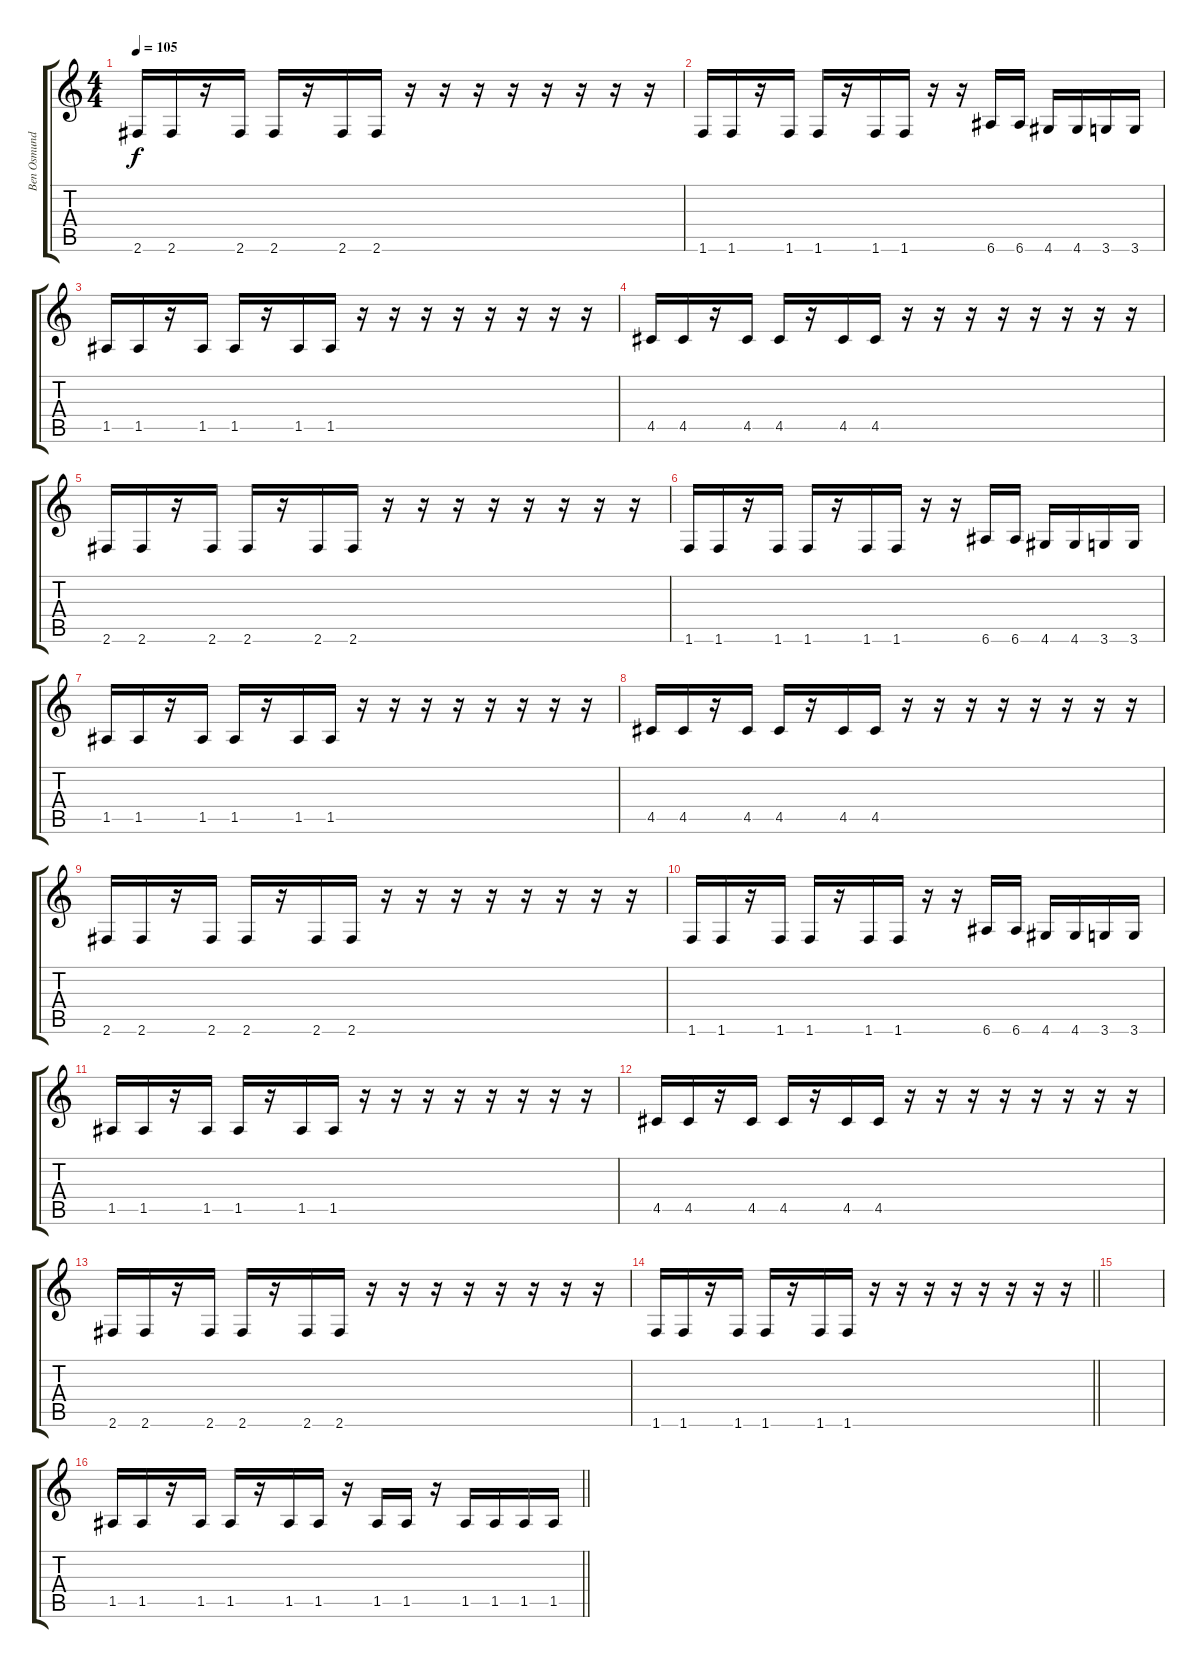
\track ("Ben Osmundson" "Ben Osmund") {instrument electricbasspick}
\staff {score tabs}
\tuning (E4 B3 G3 D3 A2 E2) {hide}
\ts (4 4)
\tempo 105
\clef g2
\ks c
2.6.16{dy f} 2.6.16 r.16 2.6.16 2.6.16 r.16 2.6.16 2.6.16 r.16 r.16 r.16 r.16 r.16 r.16 r.16 r.16 |
1.6.16 1.6.16 r.16 1.6.16 1.6.16 r.16 1.6.16 1.6.16 r.16 r.16 6.6.16 6.6.16 4.6.16 4.6.16 3.6.16 3.6.16 |
1.5.16 1.5.16 r.16 1.5.16 1.5.16 r.16 1.5.16 1.5.16 r.16 r.16 r.16 r.16 r.16 r.16 r.16 r.16 |
4.5.16 4.5.16 r.16 4.5.16 4.5.16 r.16 4.5.16 4.5.16 r.16 r.16 r.16 r.16 r.16 r.16 r.16 r.16 |
2.6.16 2.6.16 r.16 2.6.16 2.6.16 r.16 2.6.16 2.6.16 r.16 r.16 r.16 r.16 r.16 r.16 r.16 r.16 |
1.6.16 1.6.16 r.16 1.6.16 1.6.16 r.16 1.6.16 1.6.16 r.16 r.16 6.6.16 6.6.16 4.6.16 4.6.16 3.6.16 3.6.16 |
1.5.16 1.5.16 r.16 1.5.16 1.5.16 r.16 1.5.16 1.5.16 r.16 r.16 r.16 r.16 r.16 r.16 r.16 r.16 |
4.5.16 4.5.16 r.16 4.5.16 4.5.16 r.16 4.5.16 4.5.16 r.16 r.16 r.16 r.16 r.16 r.16 r.16 r.16 |
2.6.16 2.6.16 r.16 2.6.16 2.6.16 r.16 2.6.16 2.6.16 r.16 r.16 r.16 r.16 r.16 r.16 r.16 r.16 |
1.6.16 1.6.16 r.16 1.6.16 1.6.16 r.16 1.6.16 1.6.16 r.16 r.16 6.6.16 6.6.16 4.6.16 4.6.16 3.6.16 3.6.16 |
1.5.16 1.5.16 r.16 1.5.16 1.5.16 r.16 1.5.16 1.5.16 r.16 r.16 r.16 r.16 r.16 r.16 r.16 r.16 |
4.5.16 4.5.16 r.16 4.5.16 4.5.16 r.16 4.5.16 4.5.16 r.16 r.16 r.16 r.16 r.16 r.16 r.16 r.16 |
2.6.16 2.6.16 r.16 2.6.16 2.6.16 r.16 2.6.16 2.6.16 r.16 r.16 r.16 r.16 r.16 r.16 r.16 r.16 |
\barLineRight lightlight
1.6.16 1.6.16 r.16 1.6.16 1.6.16 r.16 1.6.16 1.6.16 r.16 r.16 r.16 r.16 r.16 r.16 r.16 r.16 |
\section ("" "")
|
\barLineRight lightlight
1.5.16 1.5.16 r.16 1.5.16 1.5.16 r.16 1.5.16 1.5.16 r.16 1.5.16 1.5.16 r.16 1.5.16 1.5.16 1.5.16 1.5.16
